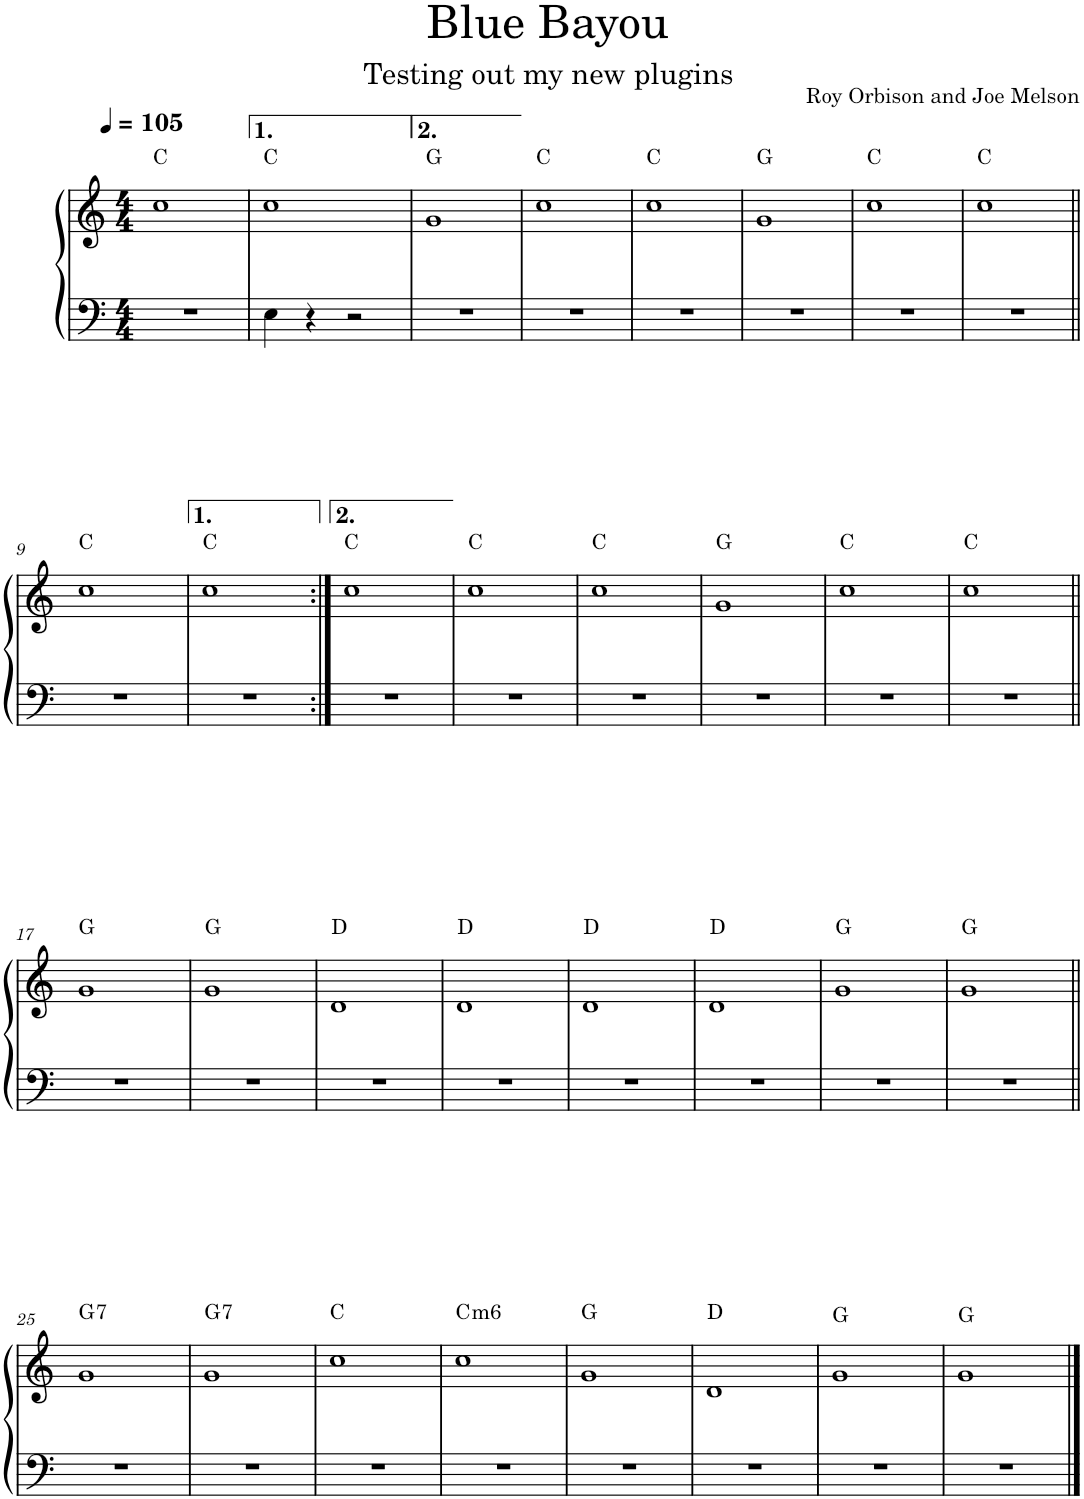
**kern	**kern	**harte
*part1	*part1	*part1
*staff2	*staff1	*
*I"Piano	*	*
*I'Pno.	*	*
*clefF4	*clefG2	*
*k[]	*k[]	*
*M4/4	*M4/4	*
*MM105	*MM105	*
=1	=1	=1
1r	1cc	C:maj
=2	=2	=2
4E\	1cc	C:maj
4r	.	.
2r	.	.
=3	=3	=3
1r	1g	G:maj
=4	=4	=4
1r	1cc	C:maj
=5	=5	=5
1r	1cc	C:maj
=6	=6	=6
1r	1g	G:maj
=7	=7	=7
1r	1cc	C:maj
=8	=8	=8
1r	1cc	C:maj
!!LO:LB:g=z
=9||	=9||	=9||
1r	1cc	C:maj
=10	=10	=10
1r	1cc	C:maj
=11:|!	=11:|!	=11:|!
1r	1cc	C:maj
=12	=12	=12
1r	1cc	C:maj
=13	=13	=13
1r	1cc	C:maj
=14	=14	=14
1r	1g	G:maj
=15	=15	=15
1r	1cc	C:maj
=16	=16	=16
1r	1cc	C:maj
!!LO:LB:g=z
=17||	=17||	=17||
1r	1g	G:maj
=18	=18	=18
1r	1g	G:maj
=19	=19	=19
1r	1d	D:maj
=20	=20	=20
1r	1d	D:maj
=21	=21	=21
1r	1d	D:maj
=22	=22	=22
1r	1d	D:maj
=23	=23	=23
1r	1g	G:maj
=24	=24	=24
1r	1g	G:maj
!!LO:LB:g=z
=25||	=25||	=25||
!	!	!LO:H:kt=7
1r	1g	G:7
=26	=26	=26
!	!	!LO:H:kt=7
1r	1g	G:7
=27	=27	=27
1r	1cc	C:maj
=28	=28	=28
!	!	!LO:H:kt=m6
1r	1cc	C:min6
=29	=29	=29
1r	1g	G:maj
=30	=30	=30
1r	1d	D:maj
=31	=31	=31
1r	1g	G:maj
=32	=32	=32
1r	1g	G:maj
==	==	==
*-	*-	*-
